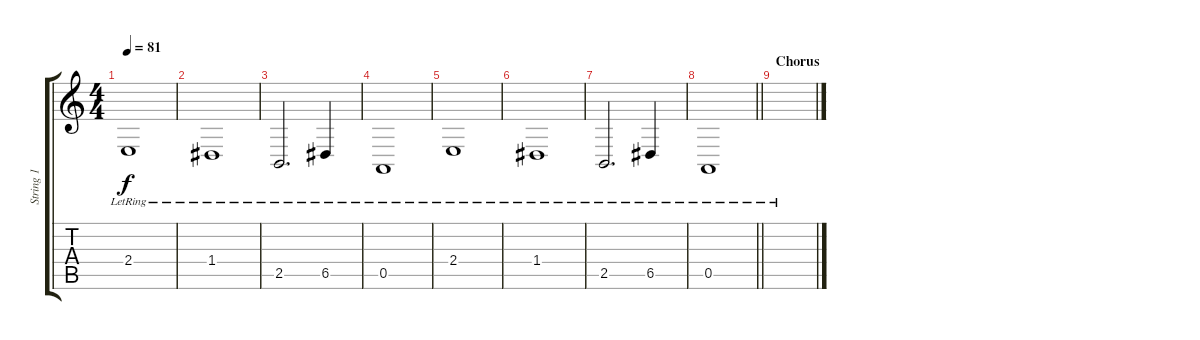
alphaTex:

\track ("String 1" "String 1") {instrument stringensemble2}
\staff {score tabs}
\tuning (E4 B3 G3 D3 A2 E2) {hide}
\ts (4 4)
\tempo 81
\clef g2
\ks c
2.4{lr}.1{dy f} |
1.4{lr}.1 |
2.5{lr}.2{d} 6.5{lr}.4 |
0.5{lr}.1 |
2.4{lr}.1 |
1.4{lr}.1 |
2.5{lr}.2{d} 6.5{lr}.4 |
\barLineRight lightlight
0.5{lr}.1 |
\section ("" "Chorus")
